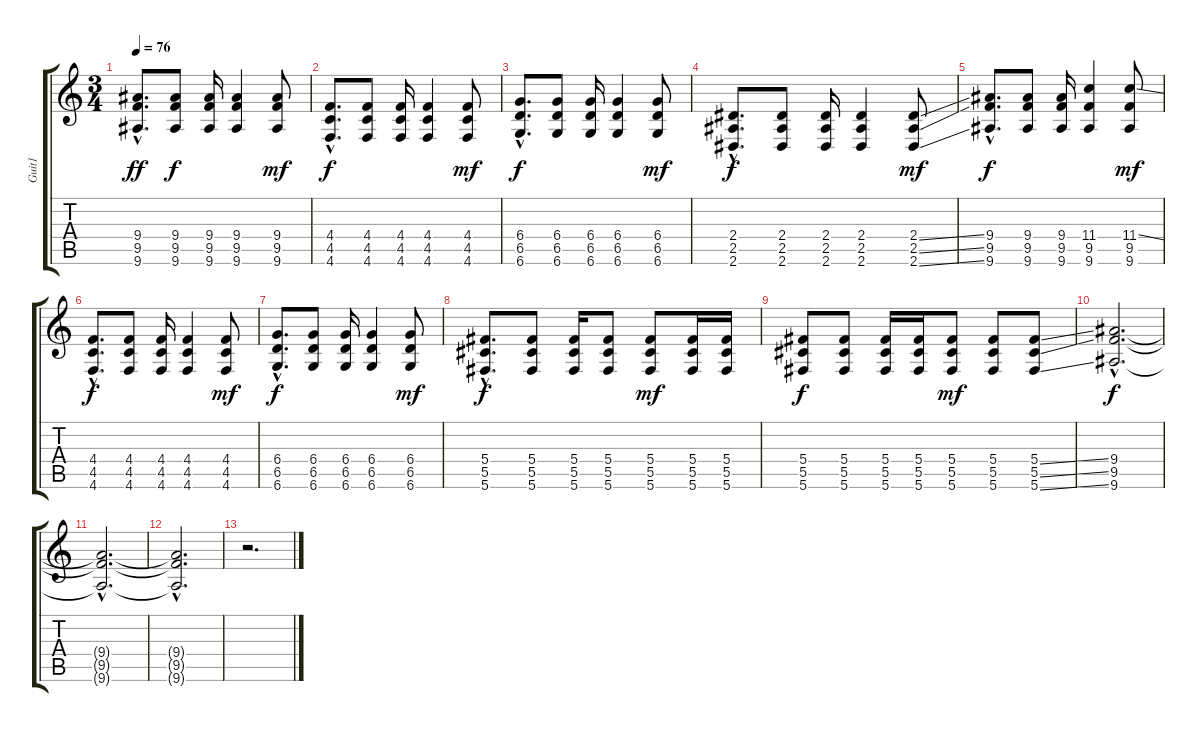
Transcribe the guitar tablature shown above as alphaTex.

\track ("Guit1" "Guit1") {instrument electricguitarjazz}
\staff {score tabs}
\tuning (Eb4 Bb3 Gb3 Db3 Ab2 Db2) {hide}
\ts (3 4)
\section ("" "")
\tempo 76
\clef g2
\ks c
(9.4{hac} 9.5{hac} 9.6{hac}).8{d dy ff} (9.4 9.5 9.6).8{dy f} (9.4 9.5 9.6).16 (9.4 9.5 9.6).4 (9.4 9.5 9.6).8{dy mf} |
(4.4{hac} 4.5{hac} 4.6{hac}).8{d dy f} (4.4 4.5 4.6).8 (4.4 4.5 4.6).16 (4.4 4.5 4.6).4 (4.4 4.5 4.6).8{dy mf} |
(6.4{hac} 6.5{hac} 6.6{hac}).8{d dy f} (6.4 6.5 6.6).8 (6.4 6.5 6.6).16 (6.4 6.5 6.6).4 (6.4 6.5 6.6).8{dy mf} |
(2.4{hac} 2.5{hac} 2.6{hac}).8{d dy f} (2.4 2.5 2.6).8 (2.4 2.5 2.6).16 (2.4 2.5 2.6).4 (2.4{ss} 2.5{ss} 2.6{ss}).8{dy mf} |
(9.4{hac} 9.5{hac} 9.6{hac}).8{d dy f} (9.4 9.5 9.6).8 (9.4 9.5 9.6).16 (11.4 9.5 9.6).4 (11.4{ss} 9.5 9.6).8{dy mf} |
(4.4{hac} 4.5{hac} 4.6{hac}).8{d dy f} (4.4 4.5 4.6).8 (4.4 4.5 4.6).16 (4.4 4.5 4.6).4 (4.4 4.5 4.6).8{dy mf} |
(6.4{hac} 6.5{hac} 6.6{hac}).8{d dy f} (6.4 6.5 6.6).8 (6.4 6.5 6.6).16 (6.4 6.5 6.6).4 (6.4 6.5 6.6).8{dy mf} |
(5.4{hac} 5.5{hac} 5.6{hac}).8{d dy f} (5.4 5.5 5.6).8 (5.4 5.5 5.6).16 (5.4 5.5 5.6).8 (5.4 5.5 5.6).8{dy mf} (5.4 5.5 5.6).16 (5.4 5.5 5.6).16 |
(5.4 5.5 5.6).8{dy f} (5.4 5.5 5.6).8 (5.4 5.5 5.6).16 (5.4 5.5 5.6).16 (5.4 5.5 5.6).8{dy mf} (5.4 5.5 5.6).8 (5.4{ss} 5.5{ss} 5.6{ss}).8 |
(9.4{hac} 9.5{hac} 9.6{hac}).2{d dy f} |
(9.4{hac t} 9.5{hac t} 9.6{hac t}).2{d} |
(9.4{hac t} 9.5{hac t} 9.6{hac t}).2{d} |
r.2{d}
